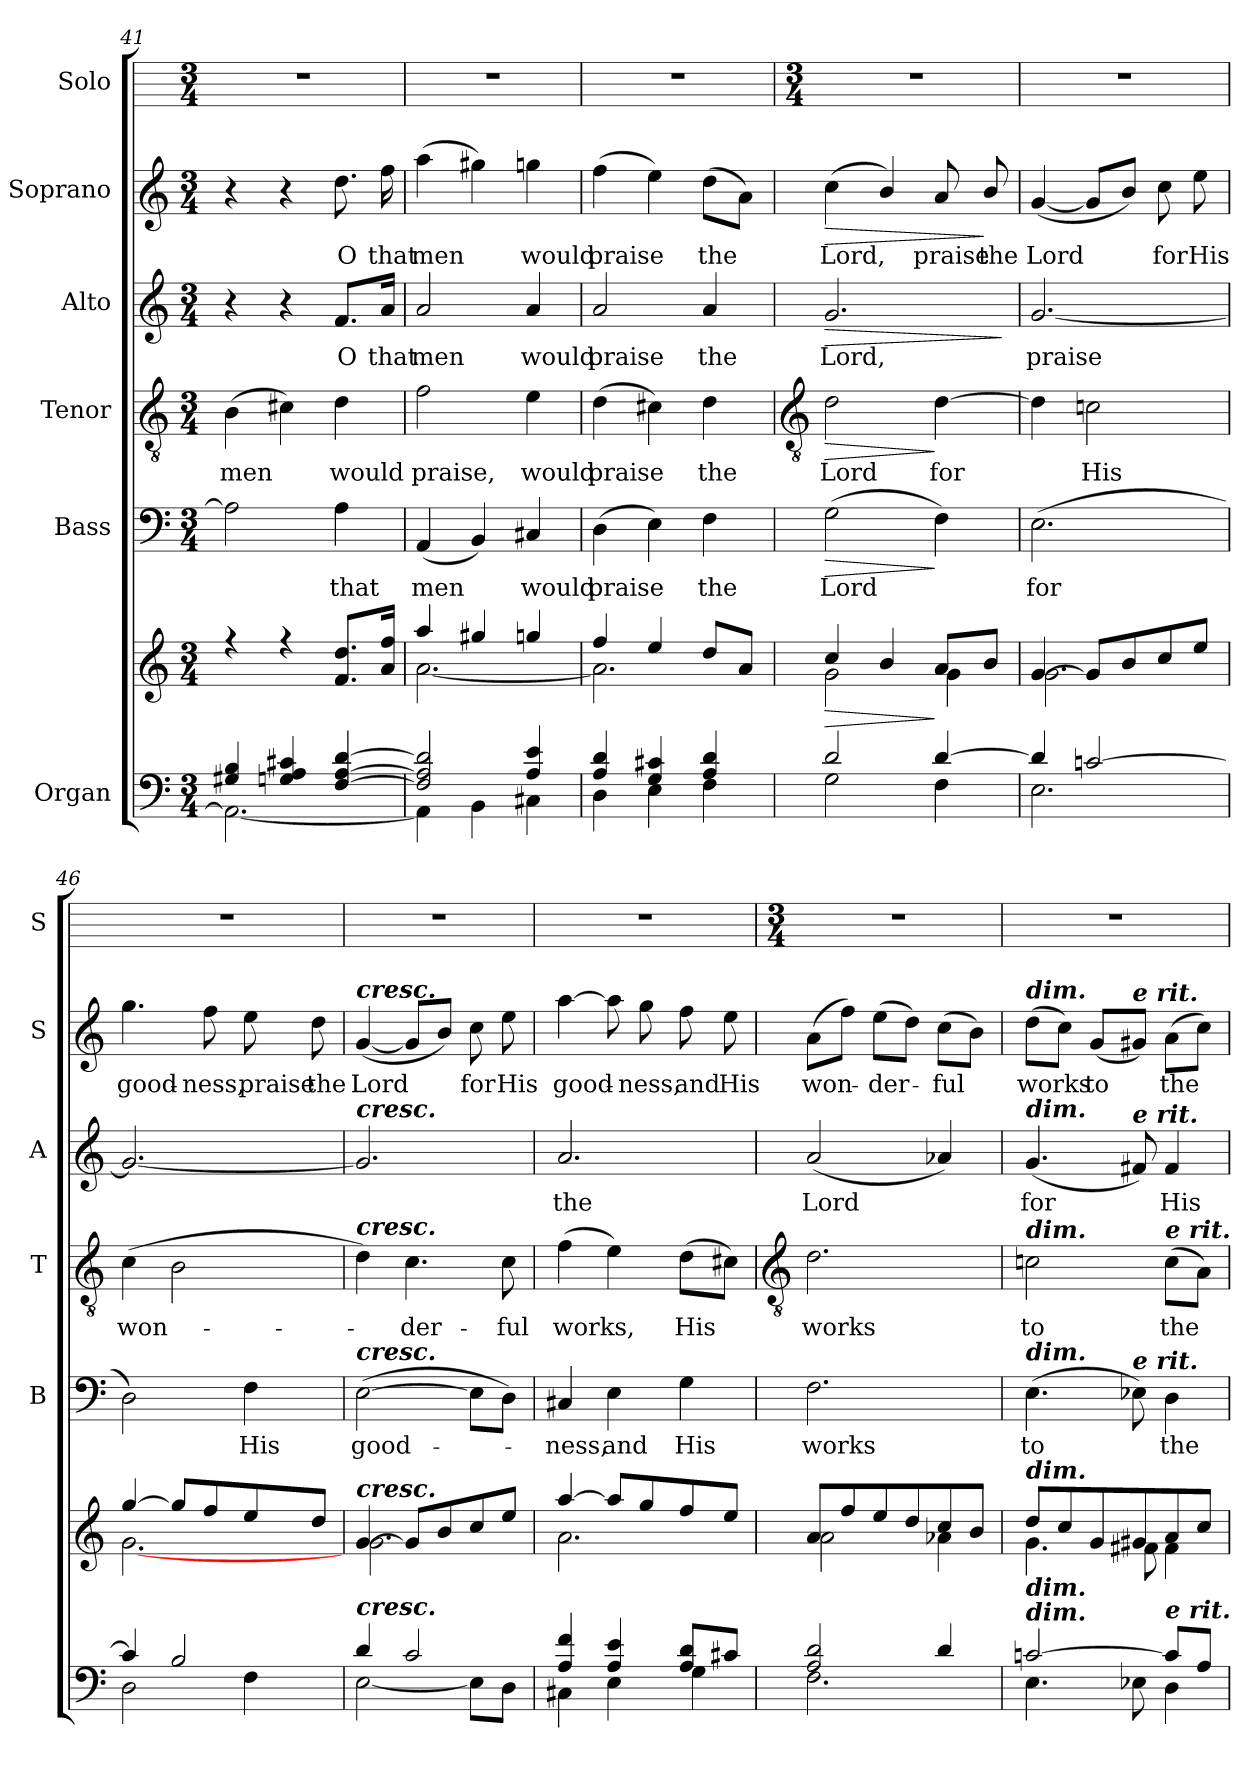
**kern	**kern	**dynam	**kern	**text	**dynam	**kern	**text	**dynam	**kern	**text	**dynam	**kern	**text	**dynam	**kern
*part6	*part6	*part6	*part5	*part5	*part5	*part4	*part4	*part4	*part3	*part3	*part3	*part2	*part2	*part2	*part1
*staff7	*staff6	*staff6/7	*staff5	*staff5	*staff5	*staff4	*staff4	*staff4	*staff3	*staff3	*staff3	*staff2	*staff2	*staff2	*staff1
*I"Organ	*	*	*I"Bass	*	*	*I"Tenor	*	*	*I"Alto	*	*	*I"Soprano	*	*	*I"Solo
*	*	*	*I'B	*	*	*I'T	*	*	*I'A	*	*	*I'S	*	*	*I'S
*clefF4	*clefG2	*	*clefF4	*	*	*clefGv2	*	*	*clefG2	*	*	*clefG2	*	*	*
*k[]	*k[]	*	*k[]	*	*	*k[]	*	*	*k[]	*	*	*k[]	*	*	*
*C:	*C:	*	*C:	*	*	*C:	*	*	*C:	*	*	*C:	*	*	*
*M3/4	*M3/4	*	*M3/4	*	*	*M3/4	*	*	*M3/4	*	*	*M3/4	*	*	*M3/4
=41	=41	=41	=41	=41	=41	=41	=41	=41	=41	=41	=41	=41	=41	=41	=41
*^	*^	*	*	*	*	*	*	*	*	*	*	*	*	*	*
!	!	!	!	!	!	!	!	!	!LO:LY:b	!	!	!	!	!	!	!	!
4G#X/ 4B/	2.AA\_	4r	2.ryy	.	2A]	.	.	(>4B	men	.	4r	.	.	4r	.	.	2.r
4Gn/ 4A/ 4c#X/	.	4r	.	.	.	.	.	4c#X)	.	.	4r	.	.	4r	.	.	.
!	!	!	!	!	!	!LO:LY:b	!	!	!LO:LY:b	!	!	!LO:LY:b	!	!	!LO:LY:b	!	!
[4F/ [4A/ [4d/	.	8.f/ 8.dd/L	.	.	4A	that	.	4d	would	.	8.f/L	O	.	8.dd	O	.	.
!	!	!	!	!	!	!	!	!	!	!	!	!LO:LY:b	!	!	!LO:LY:b	!	!
.	.	16a/ 16ff/J	.	.	.	.	.	.	.	.	16a/Jk	that	.	16ff	that	.	.
=42	=42	=42	=42	=42	=42	=42	=42	=42	=42	=42	=42	=42	=42	=42	=42	=42	=42
!	!	!	!	!	!	!LO:LY:b	!	!	!LO:LY:b	!	!	!LO:LY:b	!	!	!LO:LY:b	!	!
2F/] 2A/] 2d/]	4AA\]	4aa/	[2.a\	.	(<4AA	men	.	2f	praise,	.	2a	men	.	(>4aa	men	.	2.r
.	4BB\	4gg#X/	.	.	4BB)	.	.	.	.	.	.	.	.	4gg#X)	.	.	.
!	!	!	!	!	!	!LO:LY:b	!	!	!LO:LY:b	!	!	!LO:LY:b	!	!	!LO:LY:b	!	!
4A/ 4e/	4C#X\	4ggn/	.	.	4C#X	would	.	4e	would	.	4a	would	.	4ggn	would	.	.
=43	=43	=43	=43	=43	=43	=43	=43	=43	=43	=43	=43	=43	=43	=43	=43	=43	=43
!	!	!	!	!	!	!LO:LY:b	!	!	!LO:LY:b	!	!	!LO:LY:b	!	!	!LO:LY:b	!	!
4A/ 4d/	4D\	4ff/	2.a\]	.	(>4D	praise	.	(>4d	praise	.	2a	praise	.	(>4ff	praise	.	2.r
4G/ 4c#X/	4E\	4ee/	.	.	4E)	.	.	4c#X)	.	.	.	.	.	4ee)	.	.	.
!	!	!	!	!	!	!LO:LY:b	!	!	!LO:LY:b	!	!	!LO:LY:b	!	!	!LO:LY:b	!	!
4A/ 4d/	4F\	8dd/L	.	.	4F	the	.	4d	the	.	4a	the	.	(>8ddL	the	.	.
.	.	8a/J	.	.	.	.	.	.	.	.	.	.	.	8aJ)	.	.	.
!!LO:LB:g=z
=44	=44	=44	=44	=44	=44	=44	=44	=44	=44	=44	=44	=44	=44	=44	=44	=44	=44
*	*	*	*	*	*	*	*	*clefGv2	*	*	*	*	*	*	*	*	*
*	*	*	*	*	*	*	*	*	*	*	*	*	*	*	*	*	*M3/4
!	!	!	!	!LO:HP:b	!	!	!	!	!	!	!	!	!	!	!	!	!
!	!	!	!	!LO:HP:n=1:b	!	!LO:LY:b	!LO:HP:b	!	!LO:LY:b	!LO:HP:b	!	!LO:LY:b	!LO:HP:b	!	!LO:LY:b	!LO:HP:b	!
2d/	2G\	4cc/	2g\	> >	(>2G	Lord	>	2d	Lord	>	2.g	Lord,	>	(<4cc	Lord,	>	2.r
.	.	4b/	.	.	.	.	.	.	.	.	.	.	.	4b/)	.	.	.
!	!	!	!	!	!	!	!	!	!LO:LY:b	!	!	!	!	!	!LO:LY:b	!	!
[4d/	4F\	8a/L	4g\	]	4F)	.	]	[4d	for	]	.	.	.	8a	praise	.	.
!	!	!	!	!	!	!	!	!	!	!	!	!	!	!	!LO:LY:b	!	!
.	.	8b/J	.	]	.	.	.	.	.	.	.	.	.	8b/	the	]	.
*v	*v	*	*	*	*	*	*	*	*	*	*	*	*	*	*	*	*
*	*v	*v	*	*	*	*	*	*	*	*	*	*	*	*	*	*
.	.	.	.	.	.	.	.	.	.	.	]	.	.	.	.
=45	=45	=45	=45	=45	=45	=45	=45	=45	=45	=45	=45	=45	=45	=45	=45
*^	*^	*	*	*	*	*	*	*	*	*	*	*	*	*	*
!	!	!	!	!	!	!LO:LY:b	!	!	!	!	!	!LO:LY:b	!	!	!LO:LY:b	!	!
4d/]	2.E\	[4g/	2.g\	.	(>2.E	for	.	4d]	.	.	[2.g	praise	.	(<[4g	Lord	.	2.r
!	!	!	!	!	!	!	!	!	!LO:LY:b	!	!	!	!	!	!	!	!
[2cn/	.	8g/L]	.	.	.	.	.	2cn	His	.	.	.	.	8gL]	.	.	.
.	.	8b/	.	.	.	.	.	.	.	.	.	.	.	8bJ)	.	.	.
!	!	!	!	!	!	!	!	!	!	!	!	!	!	!	!LO:LY:b	!	!
.	.	8cc/	.	.	.	.	.	.	.	.	.	.	.	8cc	for	.	.
!	!	!	!	!	!	!	!	!	!	!	!	!	!	!	!LO:LY:b	!	!
.	.	8ee/J	.	.	.	.	.	.	.	.	.	.	.	8ee	His	.	.
=46	=46	=46	=46	=46	=46	=46	=46	=46	=46	=46	=46	=46	=46	=46	=46	=46	=46
!	!	!	!	!	!	!	!	!	!LO:LY:b	!	!	!	!	!	!LO:LY:b	!	!
4c/]	2D\	[4gg/	[2.g\	.	2D)	.	.	(>4c	won-	.	2.g_	.	.	4.gg	good-	.	2.r
2B/	.	8gg/L]	.	.	.	.	.	2B	.	.	.	.	.	.	.	.	.
!	!	!	!	!	!	!	!	!	!	!	!	!	!	!	!LO:LY:b	!	!
.	.	8ff/	.	.	.	.	.	.	.	.	.	.	.	8ff	-ness,	.	.
!	!	!	!	!	!	!LO:LY:b	!	!	!	!	!	!	!	!	!LO:LY:b	!	!
.	4F\	8ee/	.	.	4F	His	.	.	.	.	.	.	.	8ee	praise	.	.
!	!	!	!	!	!	!	!	!	!	!	!	!	!	!	!LO:LY:b	!	!
.	.	8dd/J	.	.	.	.	.	.	.	.	.	.	.	8dd	the	.	.
=47	=47	=47	=47	=47	=47	=47	=47	=47	=47	=47	=47	=47	=47	=47	=47	=47	=47
!	!	!	!	!	!	!	!	!	!	!	!	!	!	!LO:TX:a:Bi:t=cresc.	!	!	!
!	!	!	!	!	!	!	!	!	!	!	!LO:TX:a:Bi:t=cresc.	!	!	!	!	!	!
!	!	!	!	!	!	!	!	!LO:TX:a:Bi:t=cresc.	!	!	!	!	!	!	!	!	!
!	!	!	!	!	!LO:TX:a:Bi:t=cresc.	!	!	!	!	!	!	!	!	!	!	!	!
!	!	!LO:TX:a:Bi:t=cresc.	!	!	!	!	!	!	!	!	!	!	!	!	!	!	!
!LO:TX:a:Bi:t=cresc.	!	!	!	!	!	!	!	!	!	!	!	!	!	!	!	!	!
!	!	!	!	!	!	!LO:LY:b	!	!	!	!	!	!	!	!	!LO:LY:b	!	!
4d/	[2E\	[4g/	2.g\	.	(>[2E	good-	.	4d)	.	.	2.g]	.	.	(<[4g	Lord	.	2.r
!	!	!	!	!	!	!	!	!	!LO:LY:b	!	!	!	!	!	!	!	!
2c/	.	8g/L]	.	.	.	.	.	4.c	der-	.	.	.	.	8gL]	.	.	.
.	.	8b/	.	.	.	.	.	.	.	.	.	.	.	8bJ)	.	.	.
!	!	!	!	!	!	!	!	!	!	!	!	!	!	!	!LO:LY:b	!	!
.	8E\L]	8cc/	.	.	8EL]	.	.	.	.	.	.	.	.	8cc	for	.	.
!	!	!	!	!	!	!	!	!	!LO:LY:b	!	!	!	!	!	!LO:LY:b	!	!
.	8D\J	8ee/J	.	.	8DJ)	.	.	8c	-ful	.	.	.	.	8ee	His	.	.
=48	=48	=48	=48	=48	=48	=48	=48	=48	=48	=48	=48	=48	=48	=48	=48	=48	=48
!	!	!	!	!	!	!LO:LY:b	!	!	!LO:LY:b	!	!	!LO:LY:b	!	!	!LO:LY:b	!	!
4A/ 4f/	4C#X\	[4aa/	2.a\	.	4C#X	ness,	.	(>4f	works,	.	2.a	the	.	[4aa	good-	.	2.r
!	!	!	!	!	!	!LO:LY:b	!	!	!	!	!	!	!	!	!	!	!
4A/ 4e/	4E\	8aa/L]	.	.	4E	and	.	4e)	.	.	.	.	.	8aa]	.	.	.
!	!	!	!	!	!	!	!	!	!	!	!	!	!	!	!LO:LY:b	!	!
.	.	8gg/	.	.	.	.	.	.	.	.	.	.	.	8gg	ness,	.	.
!	!	!	!	!	!	!LO:LY:b	!	!	!LO:LY:b	!	!	!	!	!	!LO:LY:b	!	!
8A/ 8d/L	4G\	8ff/	.	.	4G	His	.	(>8dL	His	.	.	.	.	8ff	and	.	.
!	!	!	!	!	!	!	!	!	!	!	!	!	!	!	!LO:LY:b	!	!
8c#X/J	.	8ee/J	.	.	.	.	.	8c#XJ)	.	.	.	.	.	8ee	His	.	.
!!LO:LB:g=z
=49	=49	=49	=49	=49	=49	=49	=49	=49	=49	=49	=49	=49	=49	=49	=49	=49	=49
*	*	*	*	*	*	*	*	*clefGv2	*	*	*	*	*	*	*	*	*
*	*	*	*	*	*	*	*	*	*	*	*	*	*	*	*	*	*M3/4
!	!	!	!	!	!	!LO:LY:b	!	!	!LO:LY:b	!	!	!LO:LY:b	!	!	!LO:LY:b	!	!
2A/ 2d/	2.F\	8a/L	2a\	.	2.F	works	.	2.d	works	.	(<2a	Lord	.	(>8aL	won-	.	2.r
.	.	8ff/	.	.	.	.	.	.	.	.	.	.	.	8ffJ)	.	.	.
!	!	!	!	!	!	!	!	!	!	!	!	!	!	!	!LO:LY:b	!	!
.	.	8ee/	.	.	.	.	.	.	.	.	.	.	.	(>8eeL	der-	.	.
.	.	8dd/	.	.	.	.	.	.	.	.	.	.	.	8ddJ)	.	.	.
!	!	!	!	!	!	!	!	!	!	!	!	!	!	!	!LO:LY:b	!	!
4d/	.	8cc/	4a-X\	.	.	.	.	.	.	.	4a-X)	.	.	(>8ccL	ful	.	.
.	.	8b/J	.	.	.	.	.	.	.	.	.	.	.	8bJ)	.	.	.
=50	=50	=50	=50	=50	=50	=50	=50	=50	=50	=50	=50	=50	=50	=50	=50	=50	=50
!	!	!	!	!	!	!	!	!	!	!	!	!	!	!LO:TX:a:Bi:t=dim.	!	!	!
!	!	!	!	!	!	!	!	!	!	!	!LO:TX:a:Bi:t=dim.	!	!	!	!	!	!
!	!	!	!	!	!	!	!	!LO:TX:a:Bi:t=dim.	!	!	!	!	!	!	!	!	!
!	!	!	!	!	!LO:TX:a:Bi:t=dim.	!	!	!	!	!	!	!	!	!	!	!	!
!	!	!LO:TX:a:Bi:t=dim.	!	!	!	!	!	!	!	!	!	!	!	!	!	!	!
!LO:TX:a:Bi:t=dim.	!	!	!	!	!	!	!	!	!	!	!	!	!	!	!	!	!
!LO:TX:a:Bi:t=dim.	!	!	!	!	!	!	!	!	!	!	!	!	!	!	!	!	!
!	!	!	!	!	!	!LO:LY:b	!	!	!LO:LY:b	!	!	!LO:LY:b	!	!	!LO:LY:b	!	!
[2cn/	4.E\	8dd/L	4.g\	.	(>4.E	to	.	2cn	to	.	(<4.g	for	.	(>8ddL	works	.	2.r
.	.	8cc/	.	.	.	.	.	.	.	.	.	.	.	8ccJ)	.	.	.
!	!	!	!	!	!	!	!	!	!	!	!	!	!	!	!LO:LY:b	!	!
.	.	8g/	.	.	.	.	.	.	.	.	.	.	.	(<8gL	to	.	.
!	!	!	!	!	!	!	!	!	!	!	!	!	!	!LO:TX:a:Bi:t=e rit.	!	!	!
!	!	!	!	!	!	!	!	!	!	!	!LO:TX:a:Bi:t=e rit.	!	!	!	!	!	!
!	!	!	!	!	!LO:TX:a:Bi:t=e rit.	!	!	!	!	!	!	!	!	!	!	!	!
.	8E-X\	8g#X/	8f#X\	.	8E-X)	.	.	.	.	.	8f#X)	.	.	8g#XJ)	.	.	.
!	!	!	!	!	!	!	!	!LO:TX:a:Bi:t=e rit.	!	!	!	!	!	!	!	!	!
!LO:TX:a:Bi:t=e rit.	!	!	!	!	!	!	!	!	!	!	!	!	!	!	!	!	!
!	!	!	!	!	!	!LO:LY:b	!	!	!LO:LY:b	!	!	!LO:LY:b	!	!	!LO:LY:b	!	!
8c/L]	4D\	8a/	4f#\	.	4D	the	.	(>8cL	the	.	4f#	His	.	(>8aL	the	.	.
8A/J	.	8cc/J	.	.	.	.	.	8AJ)	.	.	.	.	.	8ccJ)	.	.	.
*v	*v	*	*	*	*	*	*	*	*	*	*	*	*	*	*	*	*
*	*v	*v	*	*	*	*	*	*	*	*	*	*	*	*	*	*
=	=	=	=	=	=	=	=	=	=	=	=	=	=	=	=
*-	*-	*-	*-	*-	*-	*-	*-	*-	*-	*-	*-	*-	*-	*-	*-
